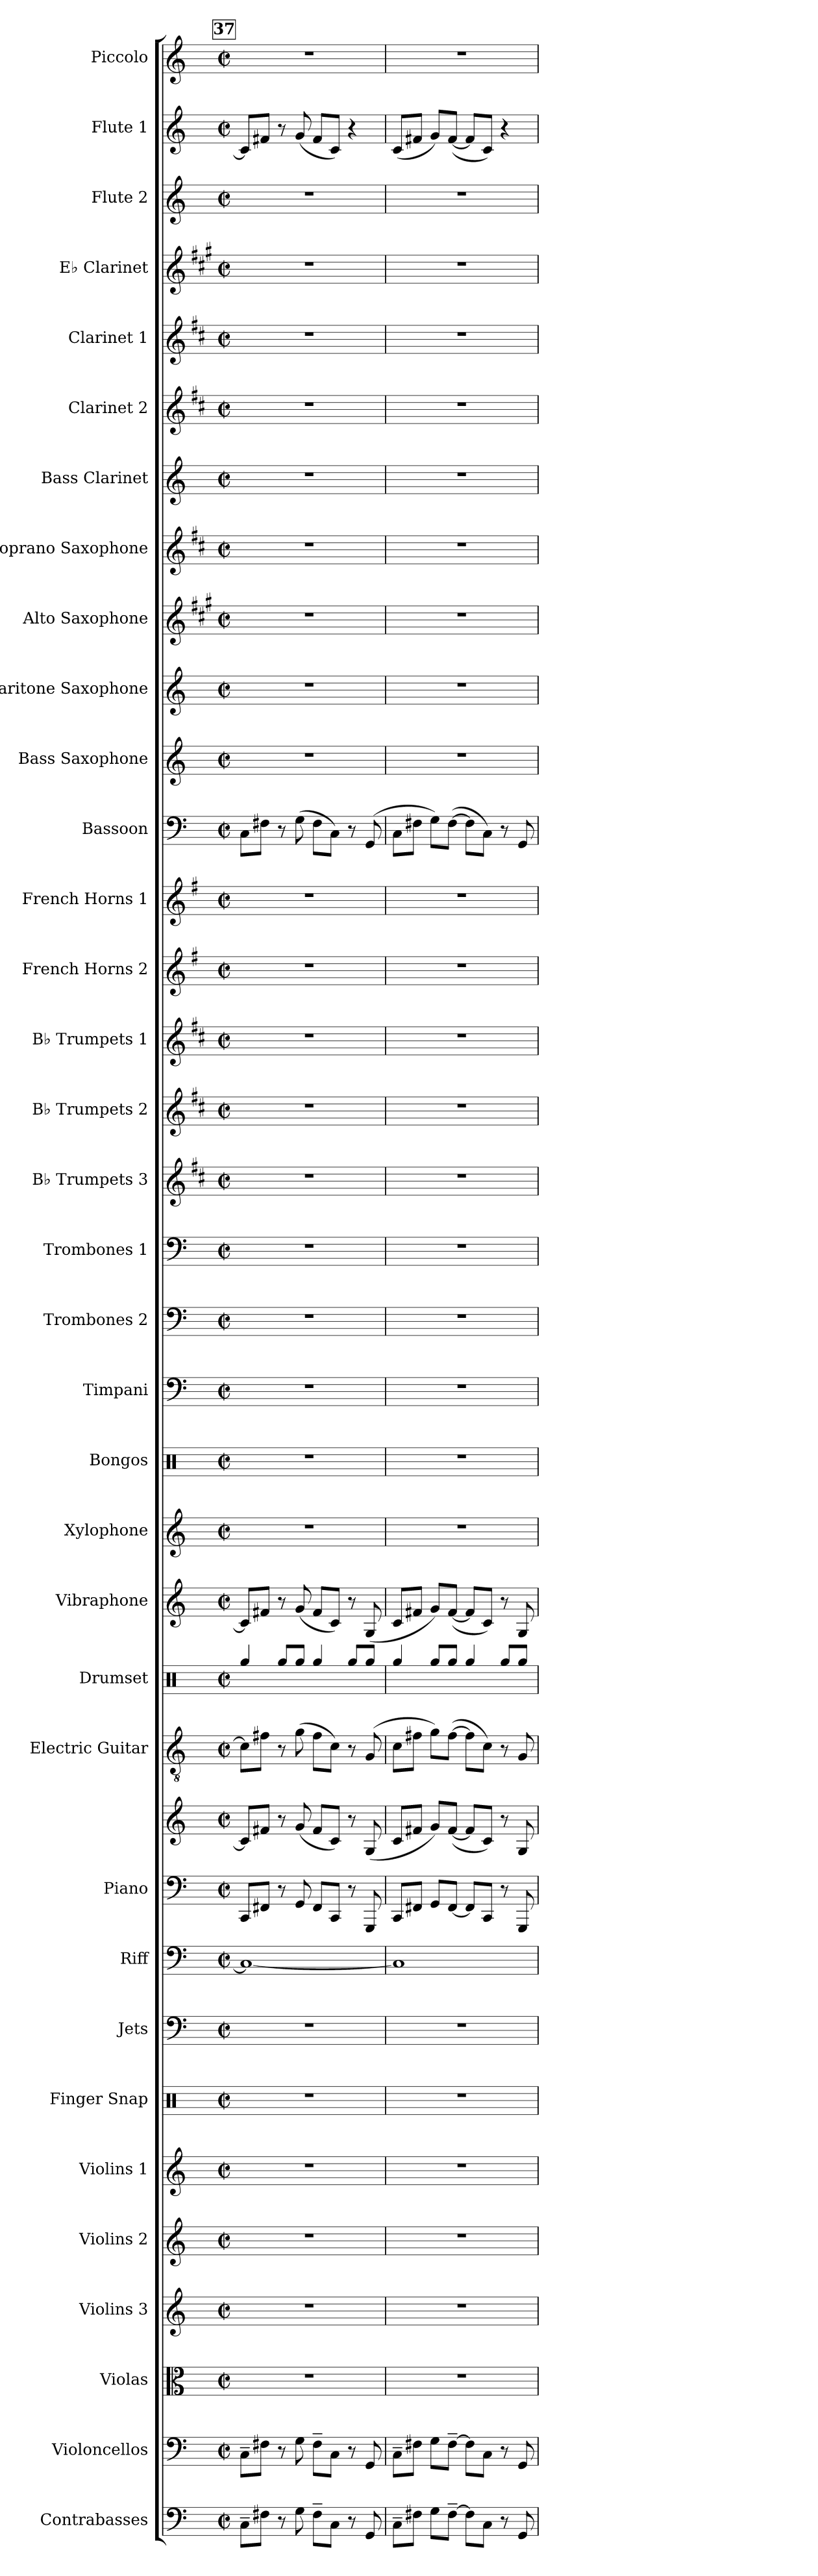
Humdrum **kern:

**kern	**kern	**kern	**kern	**kern	**kern	**kern	**kern	**kern	**kern	**kern	**kern	**kern	**kern	**kern	**kern	**kern	**kern	**kern	**kern	**kern	**kern	**kern	**kern	**kern	**kern	**kern	**kern	**kern	**kern	**kern	**kern	**kern	**kern	**kern	**kern
*part35	*part34	*part33	*part32	*part31	*part30	*part29	*part28	*part27	*part26	*part26	*part25	*part24	*part23	*part22	*part21	*part20	*part19	*part18	*part17	*part16	*part15	*part14	*part13	*part12	*part11	*part10	*part9	*part8	*part7	*part6	*part5	*part4	*part3	*part2	*part1
*staff36	*staff35	*staff34	*staff33	*staff32	*staff31	*staff30	*staff29	*staff28	*staff27	*staff26	*staff25	*staff24	*staff23	*staff22	*staff21	*staff20	*staff19	*staff18	*staff17	*staff16	*staff15	*staff14	*staff13	*staff12	*staff11	*staff10	*staff9	*staff8	*staff7	*staff6	*staff5	*staff4	*staff3	*staff2	*staff1
*I"Contrabasses	*I"Violoncellos	*I"Violas	*I"Violins 3	*I"Violins 2	*I"Violins 1	*I"Finger Snap	*I"Jets	*I"Riff	*I"Piano	*	*I"Electric Guitar	*I"Drumset	*I"Vibraphone	*I"Xylophone	*I"Bongos	*I"Timpani	*I"Trombones 2	*I"Trombones 1	*I"B♭ Trumpets 3	*I"B♭ Trumpets 2	*I"B♭ Trumpets 1	*I"French Horns 2	*I"French Horns 1	*I"Bassoon	*I"Bass Saxophone	*I"Baritone Saxophone	*I"Alto Saxophone	*I"Soprano Saxophone	*I"Bass Clarinet	*I"Clarinet 2	*I"Clarinet 1	*I"E♭ Clarinet	*I"Flute 2	*I"Flute 1	*I"Piccolo
*I'Cbs.	*I'Vcs.	*I'Vlas.	*I'Vlns. 3	*I'Vlns. 2	*I'Vlns. 1	*I'Fi. Sna.	*I'J.	*I'R.	*I'Pno.	*	*I'El. Guit.	*I'D. Set	*I'Vib.	*I'Xyl.	*I'Bon.	*I'Timp.	*I'Tbns. 2	*I'Tbns. 1	*I'B♭ Tpts. 3	*I'B♭ Tpts. 2	*I'B♭ Tpts. 1	*I'F Hns. 2	*I'F Hns. 1	*I'Bsn.	*I'Bs. Sax.	*I'Bar. Sax.	*I'A. Sax.	*I'S. Sax.	*I'B. Cl.	*I'Cl. 2	*I'Cl. 1	*I'E♭ Cl.	*I'Fl. 2	*I'Fl. 1	*I'Picc.
*clefF4	*clefF4	*clefC3	*clefG2	*clefG2	*clefG2	*clefX	*clefF4	*clefF4	*clefF4	*clefG2	*clefGv2	*clefX	*clefG2	*clefG2	*clefX	*clefF4	*clefF4	*clefF4	*clefG2	*clefG2	*clefG2	*clefG2	*clefG2	*clefF4	*clefG2	*clefG2	*clefG2	*clefG2	*clefG2	*clefG2	*clefG2	*clefG2	*clefG2	*clefG2	*clefG2
*ITrd7c12	*	*	*	*	*	*	*	*	*	*	*	*	*	*ITrd-7c-12	*	*	*	*	*ITrd1c2	*ITrd1c2	*ITrd1c2	*ITrd4c7	*ITrd4c7	*	*ITrd15c26	*ITrd12c21	*ITrd5c9	*ITrd1c2	*ITrd8c14	*ITrd1c2	*ITrd1c2	*ITrd-2c-3	*	*	*ITrd-7c-12
*k[]	*k[]	*k[]	*k[]	*k[]	*k[]	*k[]	*k[]	*k[]	*k[]	*k[]	*k[]	*k[]	*k[]	*k[]	*k[]	*k[]	*k[]	*k[]	*k[]	*k[]	*k[]	*k[]	*k[]	*k[]	*k[]	*k[]	*k[]	*k[]	*k[]	*k[]	*k[]	*k[]	*k[]	*k[]	*k[]
*M2/2	*M2/2	*M2/2	*M2/2	*M2/2	*M2/2	*M2/2	*M2/2	*M2/2	*M2/2	*M2/2	*M2/2	*M2/2	*M2/2	*M2/2	*M2/2	*M2/2	*M2/2	*M2/2	*M2/2	*M2/2	*M2/2	*M2/2	*M2/2	*M2/2	*M2/2	*M2/2	*M2/2	*M2/2	*M2/2	*M2/2	*M2/2	*M2/2	*M2/2	*M2/2	*M2/2
*met(c|)	*met(c|)	*met(c|)	*met(c|)	*met(c|)	*met(c|)	*met(c|)	*met(c|)	*met(c|)	*met(c|)	*met(c|)	*met(c|)	*met(c|)	*met(c|)	*met(c|)	*met(c|)	*met(c|)	*met(c|)	*met(c|)	*met(c|)	*met(c|)	*met(c|)	*met(c|)	*met(c|)	*met(c|)	*met(c|)	*met(c|)	*met(c|)	*met(c|)	*met(c|)	*met(c|)	*met(c|)	*met(c|)	*met(c|)	*met(c|)	*met(c|)
!!LO:REH:place=s1:a:B:fs=14:t=37
=37	=37	=37	=37	=37	=37	=37	=37	=37	=37	=37	=37	=37	=37	=37	=37	=37	=37	=37	=37	=37	=37	=37	=37	=37	=37	=37	=37	=37	=37	=37	=37	=37	=37	=37	=37
8CC~\L	8C~\L	1r	1r	1r	1r	1r	1r	1C_	8CC/L	8c/L]	8c\L]	4Rgg/	8c/L]	1r	1r	1r	1r	1r	1r	1r	1r	1r	1r	8C\L	1r	1r	1r	1r	1r	1r	1r	1r	1r	8c/L]	1r
8FF#X\J	8F#X\J	.	.	.	.	.	.	.	8FF#X/J	8f#X/J	8f#X\J	.	8f#X/J	.	.	.	.	.	.	.	.	.	.	8F#X\J	.	.	.	.	.	.	.	.	.	8f#X/J	.
8r	8r	.	.	.	.	.	.	.	8r	8r	8r	8Rgg/L	8r	.	.	.	.	.	.	.	.	.	.	8r	.	.	.	.	.	.	.	.	.	8r	.
8GG\	8G\	.	.	.	.	.	.	.	8GG/	(<8g/	(>8g\	8Rgg/J	(<8g/	.	.	.	.	.	.	.	.	.	.	(>8G\	.	.	.	.	.	.	.	.	.	(<8g/	.
8FF#~\L	8F#~\L	.	.	.	.	.	.	.	8FF#/L	8f#/L	8f#\L	4Rgg/	8f#/L	.	.	.	.	.	.	.	.	.	.	8F#\L	.	.	.	.	.	.	.	.	.	8f#/L	.
8CC\J	8C\J	.	.	.	.	.	.	.	8CC/J	8c/J)	8c\J)	.	8c/J)	.	.	.	.	.	.	.	.	.	.	8C\J)	.	.	.	.	.	.	.	.	.	8c/J)	.
8r	8r	.	.	.	.	.	.	.	8r	8r	8r	8Rgg/L	8r	.	.	.	.	.	.	.	.	.	.	8r	.	.	.	.	.	.	.	.	.	4r	.
8GGG/	8GG/	.	.	.	.	.	.	.	8GGG/	(<8G/	(>8G/	8Rgg/J	(<8G/	.	.	.	.	.	.	.	.	.	.	(>8GG/	.	.	.	.	.	.	.	.	.	.	.
=38	=38	=38	=38	=38	=38	=38	=38	=38	=38	=38	=38	=38	=38	=38	=38	=38	=38	=38	=38	=38	=38	=38	=38	=38	=38	=38	=38	=38	=38	=38	=38	=38	=38	=38	=38
8CC~\L	8C~\L	1r	1r	1r	1r	1r	1r	1C]	8CC/L	8c/L	8c\L	4Rgg/	8c/L	1r	1r	1r	1r	1r	1r	1r	1r	1r	1r	8C\L	1r	1r	1r	1r	1r	1r	1r	1r	1r	(<8c/L	1r
8FF#X\J	8F#X\J	.	.	.	.	.	.	.	8FF#X/J	8f#X/J	8f#X\J	.	8f#X/J	.	.	.	.	.	.	.	.	.	.	8F#X\J	.	.	.	.	.	.	.	.	.	8f#X/J	.
8GG\L	8G\L	.	.	.	.	.	.	.	8GG/L	8g/L)	8g\L)	8Rgg/L	8g/L)	.	.	.	.	.	.	.	.	.	.	8G\L)	.	.	.	.	.	.	.	.	.	8g/L)	.
[8FF#~\J	[8F#~\J	.	.	.	.	.	.	.	[8FF#/J	(<[8f#/J	(>[8f#\J	8Rgg/J	(<[8f#/J	.	.	.	.	.	.	.	.	.	.	(>[8F#\J	.	.	.	.	.	.	.	.	.	(<[8f#/J	.
8FF#\L]	8F#\L]	.	.	.	.	.	.	.	8FF#/L]	8f#/L]	8f#\L]	4Rgg/	8f#/L]	.	.	.	.	.	.	.	.	.	.	8F#\L]	.	.	.	.	.	.	.	.	.	8f#/L]	.
8CC\J	8C\J	.	.	.	.	.	.	.	8CC/J	8c/J)	8c\J)	.	8c/J)	.	.	.	.	.	.	.	.	.	.	8C\J)	.	.	.	.	.	.	.	.	.	8c/J)	.
8r	8r	.	.	.	.	.	.	.	8r	8r	8r	8Rgg/L	8r	.	.	.	.	.	.	.	.	.	.	8r	.	.	.	.	.	.	.	.	.	4r	.
8GGG/	8GG/	.	.	.	.	.	.	.	8GGG/	8G/	8G/	8Rgg/J	8G/	.	.	.	.	.	.	.	.	.	.	8GG/	.	.	.	.	.	.	.	.	.	.	.
=	=	=	=	=	=	=	=	=	=	=	=	=	=	=	=	=	=	=	=	=	=	=	=	=	=	=	=	=	=	=	=	=	=	=	=
*-	*-	*-	*-	*-	*-	*-	*-	*-	*-	*-	*-	*-	*-	*-	*-	*-	*-	*-	*-	*-	*-	*-	*-	*-	*-	*-	*-	*-	*-	*-	*-	*-	*-	*-	*-
